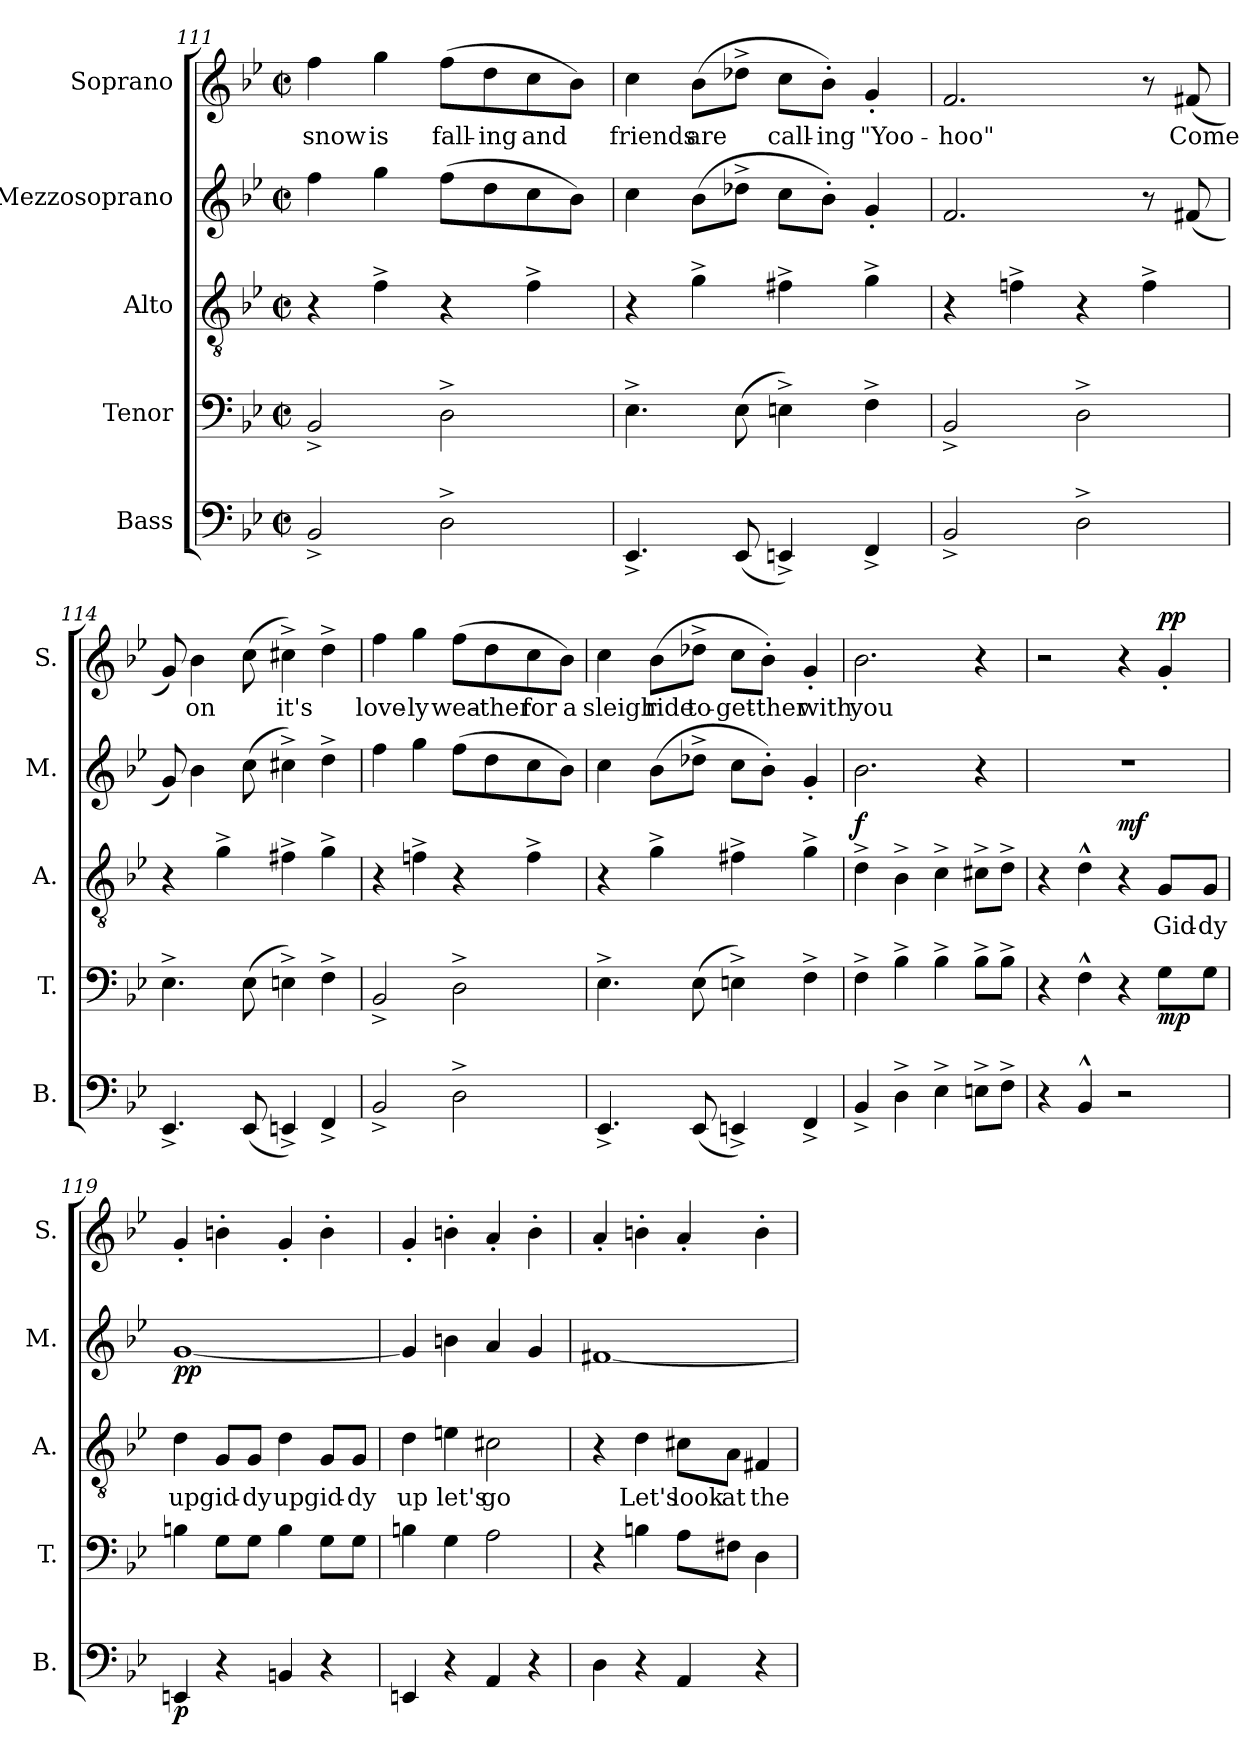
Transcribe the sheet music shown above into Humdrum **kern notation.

**kern	**dynam	**kern	**dynam	**kern	**text	**dynam	**kern	**dynam	**kern	**text	**dynam
*part5	*part5	*part4	*part4	*part3	*part3	*part3	*part2	*part2	*part1	*part1	*part1
*staff5	*staff5	*staff4	*staff4	*staff3	*staff3	*staff3	*staff2	*staff2	*staff1	*staff1	*staff1
*I"Bass	*	*I"Tenor	*	*I"Alto	*	*	*I"Mezzosoprano	*	*I"Soprano	*	*
*I'B.	*	*I'T.	*	*I'A.	*	*	*I'M.	*	*I'S.	*	*
*clefF4	*	*clefF4	*	*clefGv2	*	*	*clefG2	*	*clefG2	*	*
*k[b-e-]	*	*k[b-e-]	*	*k[b-e-]	*	*	*k[b-e-]	*	*k[b-e-]	*	*
*M4/4	*	*M4/4	*	*M4/4	*	*	*M4/4	*	*M4/4	*	*
*met(c|)	*	*met(c|)	*	*met(c|)	*	*	*met(c|)	*	*met(c|)	*	*
=111	=111	=111	=111	=111	=111	=111	=111	=111	=111	=111	=111
2BB-^/	.	2BB-^/	.	4r	.	.	4ff\	.	4ff\	snow	.
.	.	.	.	4f^\	.	.	4gg\	.	4gg\	is	.
2D^\	.	2D^\	.	4r	.	.	(8ff\L	.	(8ff\L	fall-	.
.	.	.	.	.	.	.	8dd\	.	8dd\	-ing	.
.	.	.	.	4f^\	.	.	8cc\	.	8cc\	and	.
.	.	.	.	.	.	.	8b-\J)	.	8b-\J)	.	.
!!LO:PB:g=z
=112	=112	=112	=112	=112	=112	=112	=112	=112	=112	=112	=112
4.EE-^/	.	4.E-^\	.	4r	.	.	4cc\	.	4cc\	friends	.
.	.	.	.	4g^\	.	.	(8b-\L	.	(8b-\L	are	.
(8EE-/	.	(8E-\	.	.	.	.	8dd-X^\J	.	8dd-X^\J	.	.
4EEn^/)	.	4En^\)	.	4f#X^\	.	.	8cc\L	.	8cc\L	call-	.
.	.	.	.	.	.	.	8b-'\J)	.	8b-'\J)	-ing	.
4FF^/	.	4F^\	.	4g^\	.	.	4g'/	.	4g'/	"Yoo-	.
=113	=113	=113	=113	=113	=113	=113	=113	=113	=113	=113	=113
2BB-^/	.	2BB-^/	.	4r	.	.	2.f/	.	2.f/	-hoo"	.
.	.	.	.	4fn^\	.	.	.	.	.	.	.
2D^\	.	2D^\	.	4r	.	.	.	.	.	.	.
.	.	.	.	4f^\	.	.	8r	.	8r	.	.
.	.	.	.	.	.	.	(8f#X/	.	(8f#X/	Come	.
=114	=114	=114	=114	=114	=114	=114	=114	=114	=114	=114	=114
4.EE-^/	.	4.E-^\	.	4r	.	.	8g/)	.	8g/)	.	.
.	.	.	.	.	.	.	4b-\	.	4b-\	on	.
.	.	.	.	4g^\	.	.	.	.	.	.	.
(8EE-/	.	(8E-\	.	.	.	.	(8cc\	.	(8cc\	.	.
4EEn^/)	.	4En^\)	.	4f#X^\	.	.	4cc#X^\)	.	4cc#X^\)	it's	.
4FF^/	.	4F^\	.	4g^\	.	.	4dd^\	.	4dd^\	.	.
=115	=115	=115	=115	=115	=115	=115	=115	=115	=115	=115	=115
2BB-^/	.	2BB-^/	.	4r	.	.	4ff\	.	4ff\	love-	.
.	.	.	.	4fn^\	.	.	4gg\	.	4gg\	-ly	.
2D^\	.	2D^\	.	4r	.	.	(8ff\L	.	(8ff\L	wea-	.
.	.	.	.	.	.	.	8dd\	.	8dd\	-ther	.
.	.	.	.	4f^\	.	.	8cc\	.	8cc\	for	.
.	.	.	.	.	.	.	8b-\J)	.	8b-\J)	a	.
!!LO:LB:g=z
=116	=116	=116	=116	=116	=116	=116	=116	=116	=116	=116	=116
4.EE-^/	.	4.E-^\	.	4r	.	.	4cc\	.	4cc\	sleigh	.
.	.	.	.	4g^\	.	.	(8b-\L	.	(8b-\L	ride	.
(8EE-/	.	(8E-\	.	.	.	.	8dd-X^\J	.	8dd-X^\J	to-	.
4EEn^/)	.	4En^\)	.	4f#X^\	.	.	8cc\L	.	8cc\L	-get-	.
.	.	.	.	.	.	.	8b-'\J)	.	8b-'\J)	-ther	.
4FF^/	.	4F^\	.	4g^\	.	.	4g'/	.	4g'/	with	.
=117	=117	=117	=117	=117	=117	=117	=117	=117	=117	=117	=117
!	!	!	!	!	!	!LO:DY:b	!	!	!	!	!
4BB-^/	.	4F^\	.	4d^\	.	f	2.b-\	.	2.b-\	you	.
4D^\	.	4B-^\	.	4B-^\	.	.	.	.	.	.	.
4E-^\	.	4B-^\	.	4c^\	.	.	.	.	.	.	.
8En^\L	.	8B-^\L	.	8c#X^\L	.	.	4r	.	4r	.	.
8F^\J	.	8B-^\J	.	8d^\J	.	.	.	.	.	.	.
=118	=118	=118	=118	=118	=118	=118	=118	=118	=118	=118	=118
4r	.	4r	.	4r	.	.	1r	.	2r	.	.
4BB-^^/	.	4F^^\	.	4d^^\	.	.	.	.	.	.	.
!	!	!	!	!	!	!LO:DY:b	!	!	!	!	!
2r	.	4r	.	4r	.	mf	.	.	4r	.	.
!	!	!	!LO:DY:b	!	!	!	!	!	!	!	!LO:DY:b
!	!	!	!	!	!	!	!	!	!	!	!LO:DY:n=1:b
.	.	8G\L	mp	8G/L	Gid-	.	.	.	4g'/	.	p p
.	.	8G\J	.	8G/J	-dy	.	.	.	.	.	.
=119	=119	=119	=119	=119	=119	=119	=119	=119	=119	=119	=119
!	!LO:DY:b	!	!	!	!	!	!	!LO:DY:b	!	!	!
!	!	!	!	!	!	!	!	!LO:DY:n=1:b	!	!	!
4EEn/	p	4Bn\	.	4d\	up	.	[1g	p p	4g'/	.	.
4r	.	8G\L	.	8G/L	gid-	.	.	.	4bn'\	.	.
.	.	8G\J	.	8G/J	-dy	.	.	.	.	.	.
4BBn/	.	4B\	.	4d\	up	.	.	.	4g'/	.	.
4r	.	8G\L	.	8G/L	gid-	.	.	.	4b'\	.	.
.	.	8G\J	.	8G/J	-dy	.	.	.	.	.	.
!!LO:PB:g=z
=120	=120	=120	=120	=120	=120	=120	=120	=120	=120	=120	=120
4EEn/	.	4Bn\	.	4d\	up	.	4g/]	.	4g'/	.	.
4r	.	4G\	.	4en\	let's	.	4bn\	.	4bn'\	.	.
4AA/	.	2A\	.	2c#X\	go	.	4a/	.	4a'/	.	.
4r	.	.	.	.	.	.	4g/	.	4b'\	.	.
=121	=121	=121	=121	=121	=121	=121	=121	=121	=121	=121	=121
4D\	.	4r	.	4r	.	.	[1f#X	.	4a'/	.	.
4r	.	4Bn\	.	4d\	Let's	.	.	.	4bn'\	.	.
4AA/	.	8A\L	.	8c#X\L	look	.	.	.	4a'/	.	.
.	.	8F#X\J	.	8A\J	at	.	.	.	.	.	.
4r	.	4D\	.	4F#X/	the	.	.	.	4b'\	.	.
=	=	=	=	=	=	=	=	=	=	=	=
*-	*-	*-	*-	*-	*-	*-	*-	*-	*-	*-	*-
